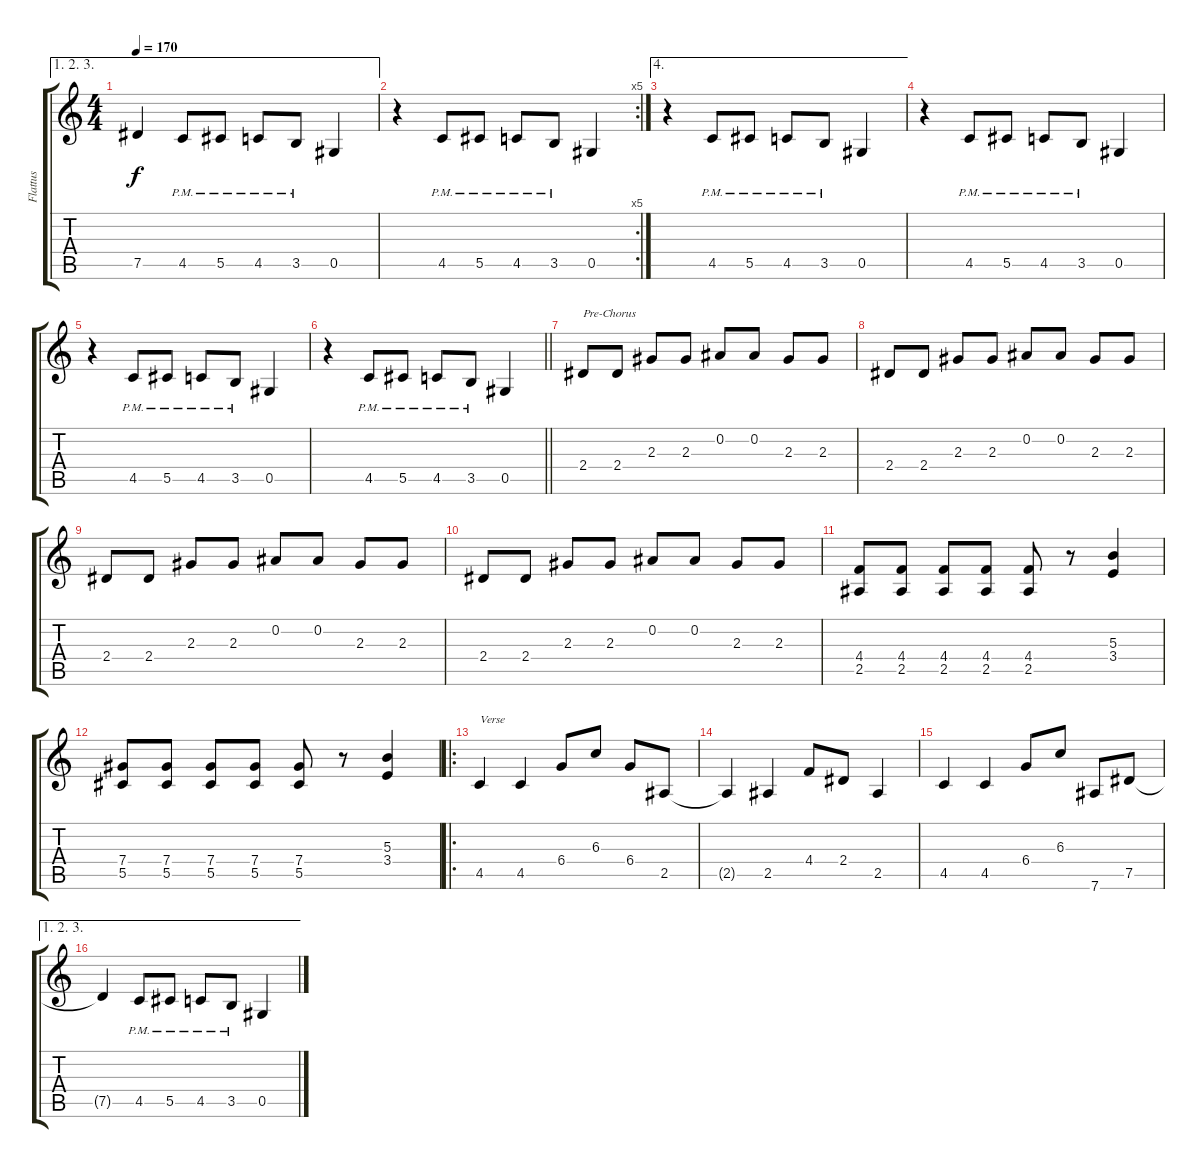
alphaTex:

\track ("Flattus" "Flattus") {instrument distortionguitar}
\staff {score tabs}
\tuning (Eb4 Bb3 Gb3 Db3 Ab2 Eb2) {hide}
\ae (1 2 3)
\ts (4 4)
\tempo 170
\clef g2
\ks c
7.5{t}.4{dy f} 4.5{pm}.8 5.5{pm}.8 4.5{pm}.8 3.5{pm}.8 0.5.4 |
\rc 5
r.4 4.5{pm}.8 5.5{pm}.8 4.5{pm}.8 3.5{pm}.8 0.5.4 |
\ae 4
r.4 4.5{pm}.8 5.5{pm}.8 4.5{pm}.8 3.5{pm}.8 0.5.4 |
r.4 4.5{pm}.8 5.5{pm}.8 4.5{pm}.8 3.5{pm}.8 0.5.4 |
r.4 4.5{pm}.8 5.5{pm}.8 4.5{pm}.8 3.5{pm}.8 0.5.4 |
\barLineRight lightlight
r.4 4.5{pm}.8 5.5{pm}.8 4.5{pm}.8 3.5{pm}.8 0.5.4 |
2.4.8{txt "Pre-Chorus"} 2.4.8 2.3.8 2.3.8 0.2.8 0.2.8 2.3.8 2.3.8 |
2.4.8 2.4.8 2.3.8 2.3.8 0.2.8 0.2.8 2.3.8 2.3.8 |
2.4.8 2.4.8 2.3.8 2.3.8 0.2.8 0.2.8 2.3.8 2.3.8 |
2.4.8 2.4.8 2.3.8 2.3.8 0.2.8 0.2.8 2.3.8 2.3.8 |
(4.4 2.5).8 (4.4 2.5).8 (4.4 2.5).8 (4.4 2.5).8 (4.4 2.5).8 r.8 (5.3 3.4).4 |
(7.4 5.5).8 (7.4 5.5).8 (7.4 5.5).8 (7.4 5.5).8 (7.4 5.5).8 r.8 (5.3 3.4).4 |
\ro
4.5.4{txt "Verse"} 4.5.4 6.4.8 6.3.8 6.4.8 2.5.8 |
2.5{t}.4 2.5.4 4.4.8 2.4.8 2.5.4 |
4.5.4 4.5.4 6.4.8 6.3.8 7.6.8 7.5.8 |
\ae (1 2 3)
7.5{t}.4 4.5{pm}.8 5.5{pm}.8 4.5{pm}.8 3.5{pm}.8 0.5.4
